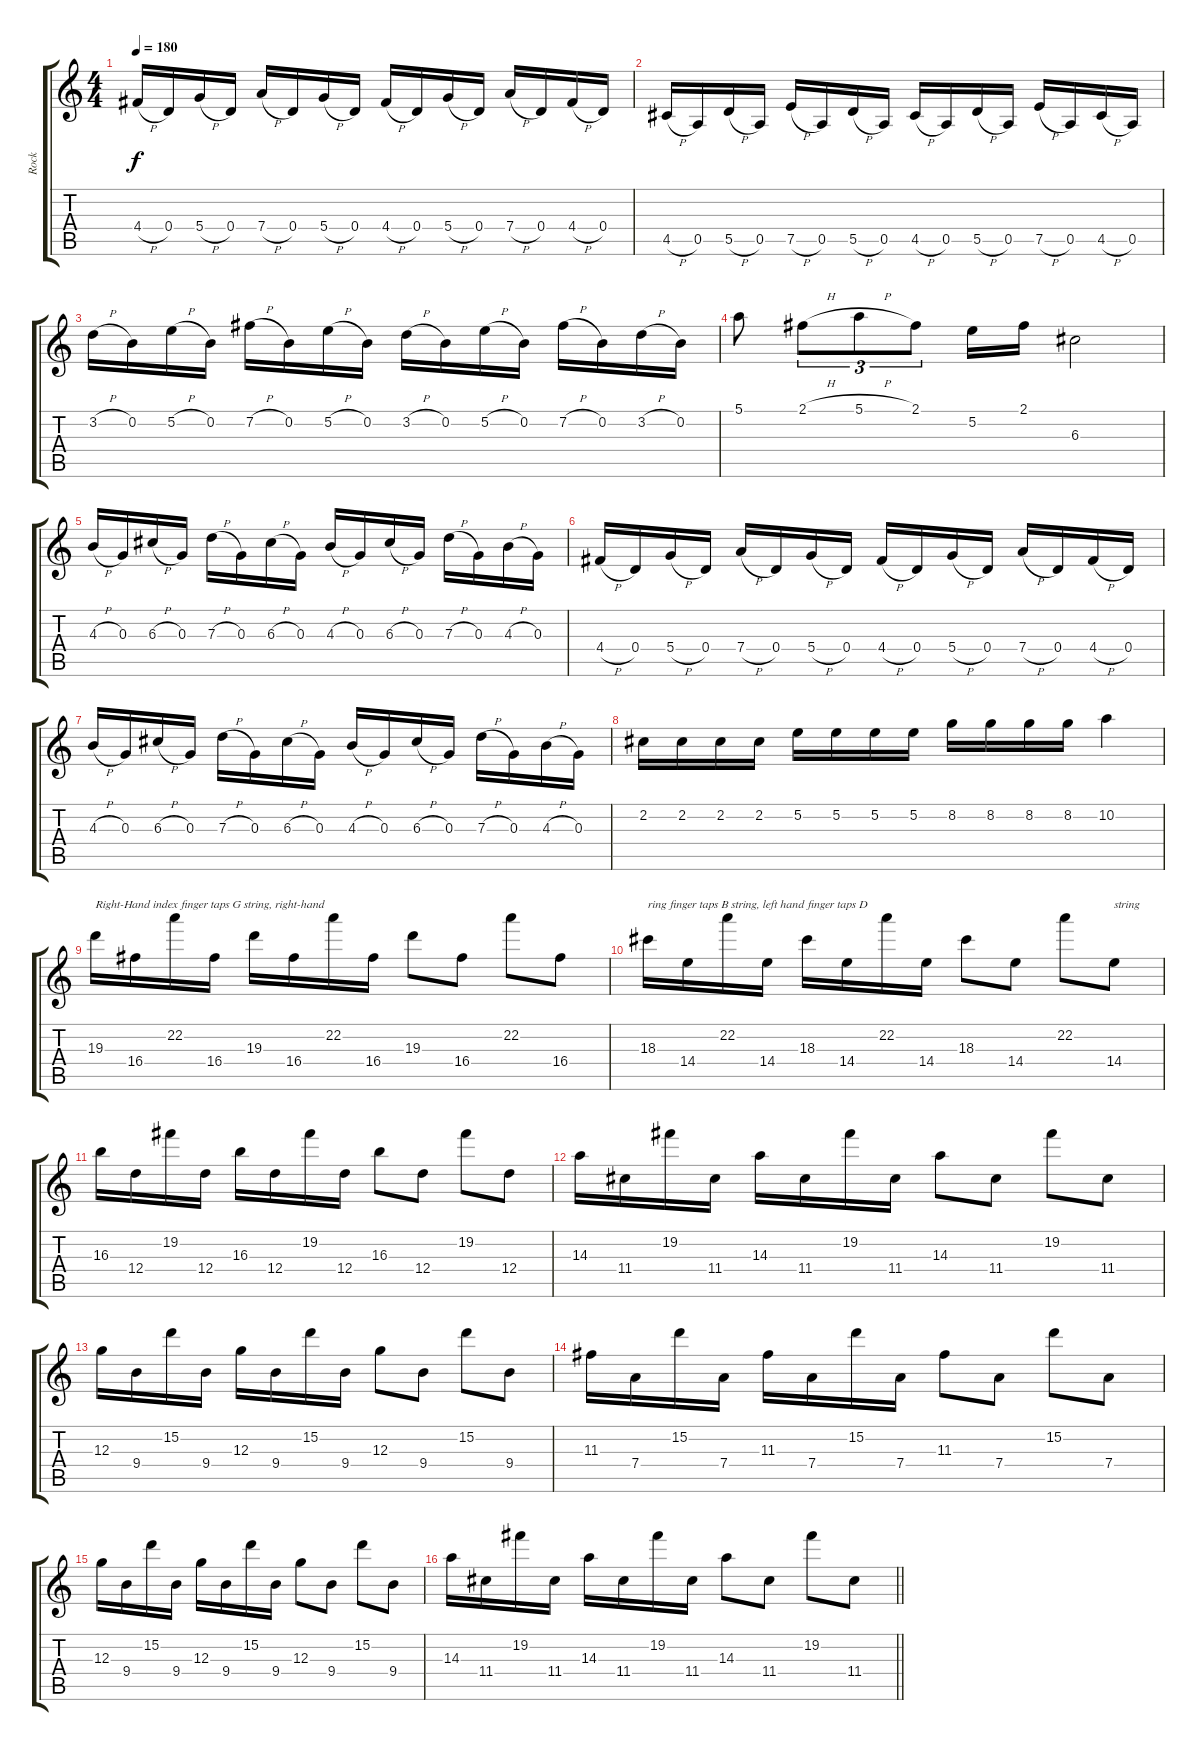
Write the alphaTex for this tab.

\track ("Rock" "Rock") {instrument overdrivenguitar}
\staff {score tabs}
\tuning (E4 B3 G3 D3 A2 E2) {hide}
\ts (4 4)
\tempo 180
\clef g2
\ks c
4.4{h}.16{dy f} 0.4.16 5.4{h}.16 0.4.16 7.4{h}.16 0.4.16 5.4{h}.16 0.4.16 4.4{h}.16 0.4.16 5.4{h}.16 0.4.16 7.4{h}.16 0.4.16 4.4{h}.16 0.4.16 |
4.5{h}.16 0.5.16 5.5{h}.16 0.5.16 7.5{h}.16 0.5.16 5.5{h}.16 0.5.16 4.5{h}.16 0.5.16 5.5{h}.16 0.5.16 7.5{h}.16 0.5.16 4.5{h}.16 0.5.16 |
3.2{h}.16 0.2.16 5.2{h}.16 0.2.16 7.2{h}.16 0.2.16 5.2{h}.16 0.2.16 3.2{h}.16 0.2.16 5.2{h}.16 0.2.16 7.2{h}.16 0.2.16 3.2{h}.16 0.2.16 |
5.1.8 2.1{h}.8{tu (3 2)} 5.1{h}.8{tu (3 2)} 2.1.8{tu (3 2)} 5.2.16 2.1.16 6.3.2 |
4.3{h}.16 0.3.16 6.3{h}.16 0.3.16 7.3{h}.16 0.3.16 6.3{h}.16 0.3.16 4.3{h}.16 0.3.16 6.3{h}.16 0.3.16 7.3{h}.16 0.3.16 4.3{h}.16 0.3.16 |
4.4{h}.16 0.4.16 5.4{h}.16 0.4.16 7.4{h}.16 0.4.16 5.4{h}.16 0.4.16 4.4{h}.16 0.4.16 5.4{h}.16 0.4.16 7.4{h}.16 0.4.16 4.4{h}.16 0.4.16 |
4.3{h}.16 0.3.16 6.3{h}.16 0.3.16 7.3{h}.16 0.3.16 6.3{h}.16 0.3.16 4.3{h}.16 0.3.16 6.3{h}.16 0.3.16 7.3{h}.16 0.3.16 4.3{h}.16 0.3.16 |
2.2.16 2.2.16 2.2.16 2.2.16 5.2.16 5.2.16 5.2.16 5.2.16 8.2.16 8.2.16 8.2.16 8.2.16 10.2.4 |
19.3.16{txt "Right-Hand index finger taps G string, right-hand"} 16.4.16 22.2.16 16.4.16 19.3.16 16.4.16 22.2.16 16.4.16 19.3.8 16.4.8 22.2.8 16.4.8 |
18.3.16{txt "ring finger taps B string, left hand finger taps D"} 14.4.16 22.2.16 14.4.16 18.3.16 14.4.16 22.2.16 14.4.16 18.3.8 14.4.8 22.2.8 14.4.8{txt "string"} |
16.3.16 12.4.16 19.2.16 12.4.16 16.3.16 12.4.16 19.2.16 12.4.16 16.3.8 12.4.8 19.2.8 12.4.8 |
14.3.16 11.4.16 19.2.16 11.4.16 14.3.16 11.4.16 19.2.16 11.4.16 14.3.8 11.4.8 19.2.8 11.4.8 |
12.3.16 9.4.16 15.2.16 9.4.16 12.3.16 9.4.16 15.2.16 9.4.16 12.3.8 9.4.8 15.2.8 9.4.8 |
11.3.16 7.4.16 15.2.16 7.4.16 11.3.16 7.4.16 15.2.16 7.4.16 11.3.8 7.4.8 15.2.8 7.4.8 |
12.3.16 9.4.16 15.2.16 9.4.16 12.3.16 9.4.16 15.2.16 9.4.16 12.3.8 9.4.8 15.2.8 9.4.8 |
\barLineRight lightlight
14.3.16 11.4.16 19.2.16 11.4.16 14.3.16 11.4.16 19.2.16 11.4.16 14.3.8 11.4.8 19.2.8 11.4.8
